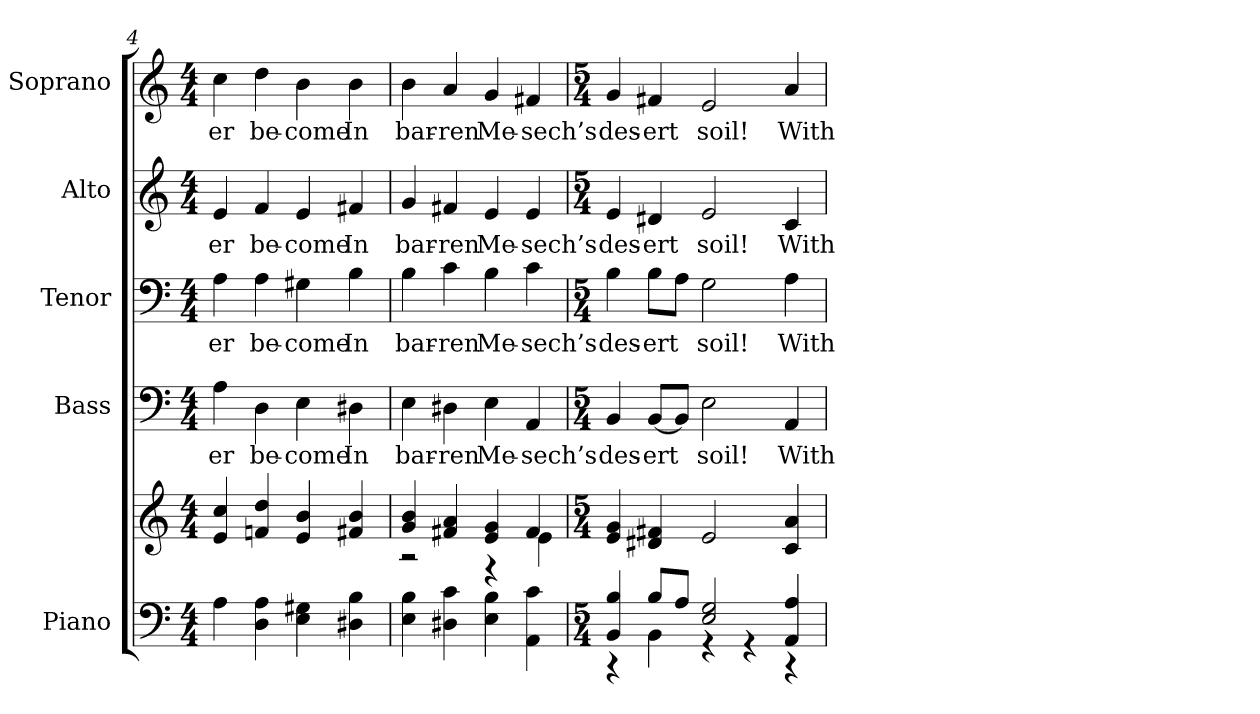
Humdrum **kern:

**kern	**kern	**kern	**text	**kern	**text	**kern	**text	**kern	**text
*part5	*part5	*part4	*part4	*part3	*part3	*part2	*part2	*part1	*part1
*staff6	*staff5	*staff4	*staff4	*staff3	*staff3	*staff2	*staff2	*staff1	*staff1
*I"Piano	*	*I"Bass	*	*I"Tenor	*	*I"Alto	*	*I"Soprano	*
*I'Pno.	*	*I'B.	*	*I'T.	*	*I'A.	*	*I'S.	*
*clefF4	*clefG2	*clefF4	*	*clefF4	*	*clefG2	*	*clefG2	*
*k[]	*k[]	*k[]	*	*k[]	*	*k[]	*	*k[]	*
*C:	*C:	*C:	*	*C:	*	*C:	*	*C:	*
*M4/4	*M4/4	*M4/4	*	*M4/4	*	*M4/4	*	*M4/4	*
=4	=4	=4	=4	=4	=4	=4	=4	=4	=4
!	!	!	!LO:LY:b:color=#000000	!	!	!	!	!	!
!	!	!	!	!	!LO:LY:b:color=#000000	!	!	!	!
!	!	!	!	!	!	!	!LO:LY:b:color=#000000	!	!
!	!	!	!	!	!	!	!	!	!LO:LY:b:color=#000000
4Ai\	4ei/ 4cci	4Ai\	-er	4Ai\	-er	4ei/	-er	4cci\	-er
!	!	!	!LO:LY:b:color=#000000	!	!	!	!	!	!
!	!	!	!	!	!LO:LY:b:color=#000000	!	!	!	!
!	!	!	!	!	!	!	!LO:LY:b:color=#000000	!	!
!	!	!	!	!	!	!	!	!	!LO:LY:b:color=#000000
4Di\ 4Ai	4fni/ 4ddi	4Di\	be-	4Ai\	be-	4fi/	be-	4ddi\	be-
!	!	!	!LO:LY:b:color=#000000	!	!	!	!	!	!
!	!	!	!	!	!LO:LY:b:color=#000000	!	!	!	!
!	!	!	!	!	!	!	!LO:LY:b:color=#000000	!	!
!	!	!	!	!	!	!	!	!	!LO:LY:b:color=#000000
4Ei\ 4G#Xi	4ei/ 4bi	4Ei\	-come	4G#Xi\	-come	4ei/	-come	4bi\	-come
!	!	!	!LO:LY:b:color=#000000	!	!	!	!	!	!
!	!	!	!	!	!LO:LY:b:color=#000000	!	!	!	!
!	!	!	!	!	!	!	!LO:LY:b:color=#000000	!	!
!	!	!	!	!	!	!	!	!	!LO:LY:b:color=#000000
4D#Xi\ 4Bi	4f#Xi/ 4bi	4D#Xi\	In	4Bi\	In	4f#Xi/	In	4bi\	In
!!LO:PB:g=z
=5	=5	=5	=5	=5	=5	=5	=5	=5	=5
*	*^	*	*	*	*	*	*	*	*
!	!	!	!	!LO:LY:b:color=#000000	!	!	!	!	!	!
!	!	!	!	!	!	!LO:LY:b:color=#000000	!	!	!	!
!	!	!	!	!	!	!	!	!LO:LY:b:color=#000000	!	!
!	!	!	!	!	!	!	!	!	!	!LO:LY:b:color=#000000
4Ei\ 4Bi	4gi/ 4bi	2r	4Ei\	bar-	4Bi\	bar-	4gi/	bar-	4bi\	bar-
!	!	!	!	!LO:LY:b:color=#000000	!	!	!	!	!	!
!	!	!	!	!	!	!LO:LY:b:color=#000000	!	!	!	!
!	!	!	!	!	!	!	!	!LO:LY:b:color=#000000	!	!
!	!	!	!	!	!	!	!	!	!	!LO:LY:b:color=#000000
4D#Xi\ 4ci	4f#Xi/ 4ai	.	4D#Xi\	-ren	4ci\	-ren	4f#Xi/	-ren	4ai/	-ren
!	!	!	!	!LO:LY:b:color=#000000	!	!	!	!	!	!
!	!	!	!	!	!	!LO:LY:b:color=#000000	!	!	!	!
!	!	!	!	!	!	!	!	!LO:LY:b:color=#000000	!	!
!	!	!	!	!	!	!	!	!	!	!LO:LY:b:color=#000000
4Ei\ 4Bi	4ei/ 4gi	4r	4Ei\	Me-	4Bi\	Me-	4ei/	Me-	4gi/	Me-
!	!	!	!	!LO:LY:b:color=#000000	!	!	!	!	!	!
!	!	!	!	!	!	!LO:LY:b:color=#000000	!	!	!	!
!	!	!	!	!	!	!	!	!LO:LY:b:color=#000000	!	!
!	!	!	!	!	!	!	!	!	!	!LO:LY:b:color=#000000
4AAi\ 4ci	4f#i/	4ei\	4AAi/	-sech’s	4ci\	-sech’s	4ei/	-sech’s	4f#Xi/	-sech’s
*	*v	*v	*	*	*	*	*	*	*	*
=6	=6	=6	=6	=6	=6	=6	=6	=6	=6
*M5/4	*M5/4	*M5/4	*	*M5/4	*	*M5/4	*	*M5/4	*
*^	*	*	*	*	*	*	*	*	*
*	*	*^	*	*	*	*	*	*	*	*
!	!	!	!	!	!LO:LY:b:color=#000000	!	!	!	!	!	!
*	*	*v	*v	*	*	*	*	*	*	*	*
*	*	*^	*	*	*	*	*	*	*	*
!	!	!	!	!	!	!	!LO:LY:b:color=#000000	!	!	!	!
*	*	*v	*v	*	*	*	*	*	*	*	*
*	*	*^	*	*	*	*	*	*	*	*
!	!	!	!	!	!	!	!	!	!LO:LY:b:color=#000000	!	!
*	*	*v	*v	*	*	*	*	*	*	*	*
*	*	*^	*	*	*	*	*	*	*	*
!	!	!	!	!	!	!	!	!	!	!	!LO:LY:b:color=#000000
*	*	*v	*v	*	*	*	*	*	*	*	*
4BBi/ 4Bi	4r	4ei/ 4gi	4BBi/	des-	4Bi\	des-	4ei/	des-	4gi/	des-
!	!	!	!	!LO:LY:b:color=#000000	!	!	!	!	!	!
!	!	!	!	!	!	!LO:LY:b:color=#000000	!	!	!	!
!	!	!	!	!	!	!	!	!LO:LY:b:color=#000000	!	!
!	!	!	!	!	!	!	!	!	!	!LO:LY:b:color=#000000
8Bi/L	4BBi\	4d#Xi/ 4f#Xi	[<8BBi/L	-ert	8Bi\L	-ert	4d#Xi/	-ert	4f#Xi/	-ert
8Ai/J	.	.	8BBi/J]	.	8Ai\J	.	.	.	.	.
!	!	!	!	!LO:LY:b:color=#000000	!	!	!	!	!	!
!	!	!	!	!	!	!LO:LY:b:color=#000000	!	!	!	!
!	!	!	!	!	!	!	!	!LO:LY:b:color=#000000	!	!
!	!	!	!	!	!	!	!	!	!	!LO:LY:b:color=#000000
2Ei/ 2Gi	4r	2ei/	2Ei\	soil!	2Gi\	soil!	2ei/	soil!	2ei/	soil!
.	4r	.	.	.	.	.	.	.	.	.
!	!	!	!	!LO:LY:b:color=#000000	!	!	!	!	!	!
!	!	!	!	!	!	!LO:LY:b:color=#000000	!	!	!	!
!	!	!	!	!	!	!	!	!LO:LY:b:color=#000000	!	!
!	!	!	!	!	!	!	!	!	!	!LO:LY:b:color=#000000
4AAi/ 4Ai	4r	4ci/ 4ai	4AAi/	With	4Ai\	With	4ci/	With	4ai/	With
*v	*v	*	*	*	*	*	*	*	*	*
=	=	=	=	=	=	=	=	=	=
*-	*-	*-	*-	*-	*-	*-	*-	*-	*-
